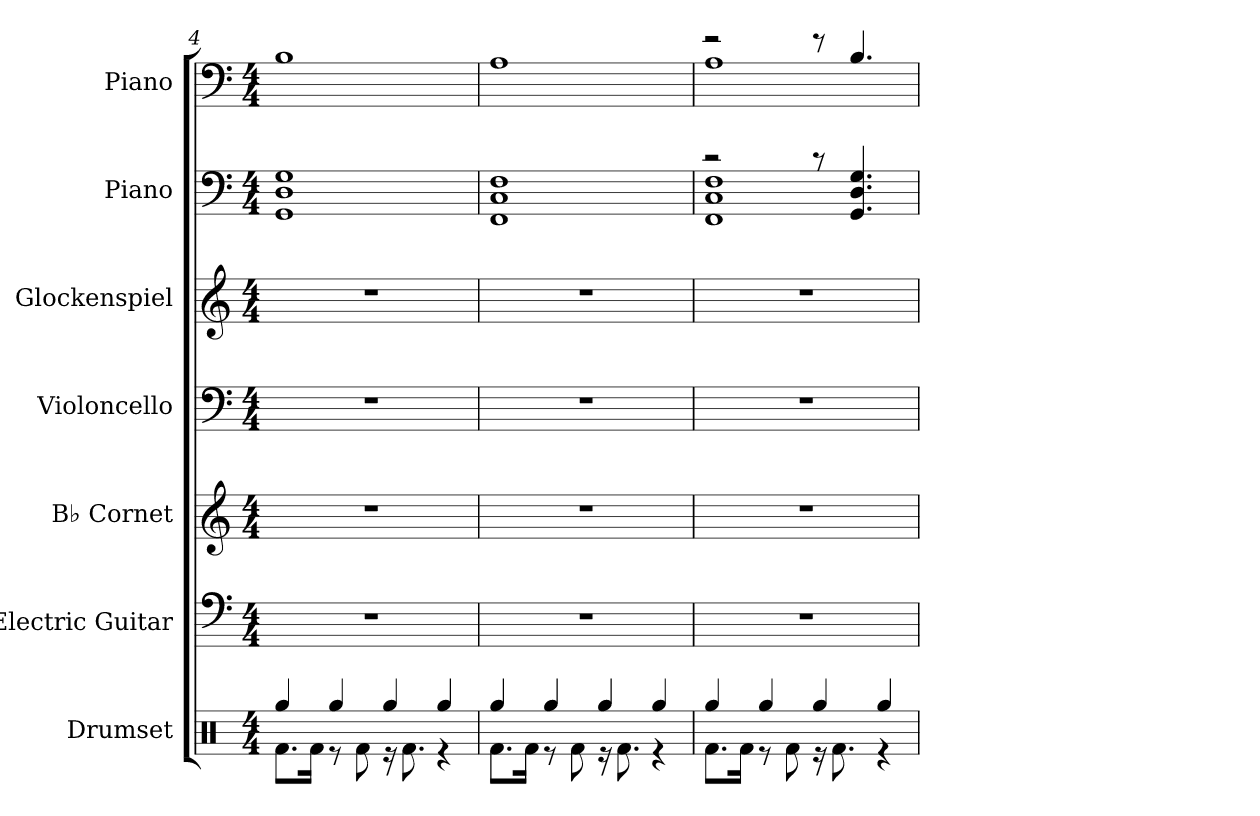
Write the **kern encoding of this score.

**kern	**kern	**kern	**kern	**kern	**kern	**kern
*part7	*part6	*part5	*part4	*part3	*part2	*part1
*staff7	*staff6	*staff5	*staff4	*staff3	*staff2	*staff1
*I"Drumset	*I"Electric Guitar	*I"B♭ Cornet	*I"Violoncello	*I"Glockenspiel	*I"Piano	*I"Piano
*I'Drs.	*I'El. Guit.	*I'B♭ Cnt.	*I'Vc.	*I'Glk.	*I'Pno.	*I'Pno.
*clefX	*clefF5	*clefG2	*clefF4	*clefG2	*clefF4	*clefF4
*	*	*ITrd1c2	*	*ITrd-14c-24	*	*
*k[]	*k[]	*k[b-e-]	*k[]	*k[]	*k[]	*k[]
*M4/4	*M4/4	*M4/4	*M4/4	*M4/4	*M4/4	*M4/4
=4	=4	=4	=4	=4	=4	=4
*^	*	*	*	*	*	*
4Rgg/	8.Rf\L	1r	1r	1r	1r	1GG 1D 1G	1B
.	16Rf\Jk	.	.	.	.	.	.
4Rgg/	8r	.	.	.	.	.	.
.	8Rf\	.	.	.	.	.	.
4Rgg/	16r	.	.	.	.	.	.
.	8.Rf\	.	.	.	.	.	.
4Rgg/	4r	.	.	.	.	.	.
!!LO:PB:g=z
=5	=5	=5	=5	=5	=5	=5	=5
4Rgg/	8.Rf\L	1r	1r	1r	1r	1FF 1C 1F	1A
.	16Rf\Jk	.	.	.	.	.	.
4Rgg/	8r	.	.	.	.	.	.
.	8Rf\	.	.	.	.	.	.
4Rgg/	16r	.	.	.	.	.	.
.	8.Rf\	.	.	.	.	.	.
4Rgg/	4r	.	.	.	.	.	.
=6	=6	=6	=6	=6	=6	=6	=6
*	*	*	*	*	*	*^	*^
4Rgg/	8.Rf\L	1r	1r	1r	1r	2r	1FF 1C 1F	2r	1A
.	16Rf\Jk	.	.	.	.	.	.	.	.
4Rgg/	8r	.	.	.	.	.	.	.	.
.	8Rf\	.	.	.	.	.	.	.	.
4Rgg/	16r	.	.	.	.	8r	.	8r	.
.	8.Rf\	.	.	.	.	.	.	.	.
.	.	.	.	.	.	4.GG/ 4.D/ 4.G/	.	4.B/	.
4Rgg/	4r	.	.	.	.	.	.	.	.
*	*	*	*	*	*	*v	*v	*	*
*v	*v	*	*	*	*	*	*v	*v
=	=	=	=	=	=	=
*-	*-	*-	*-	*-	*-	*-
